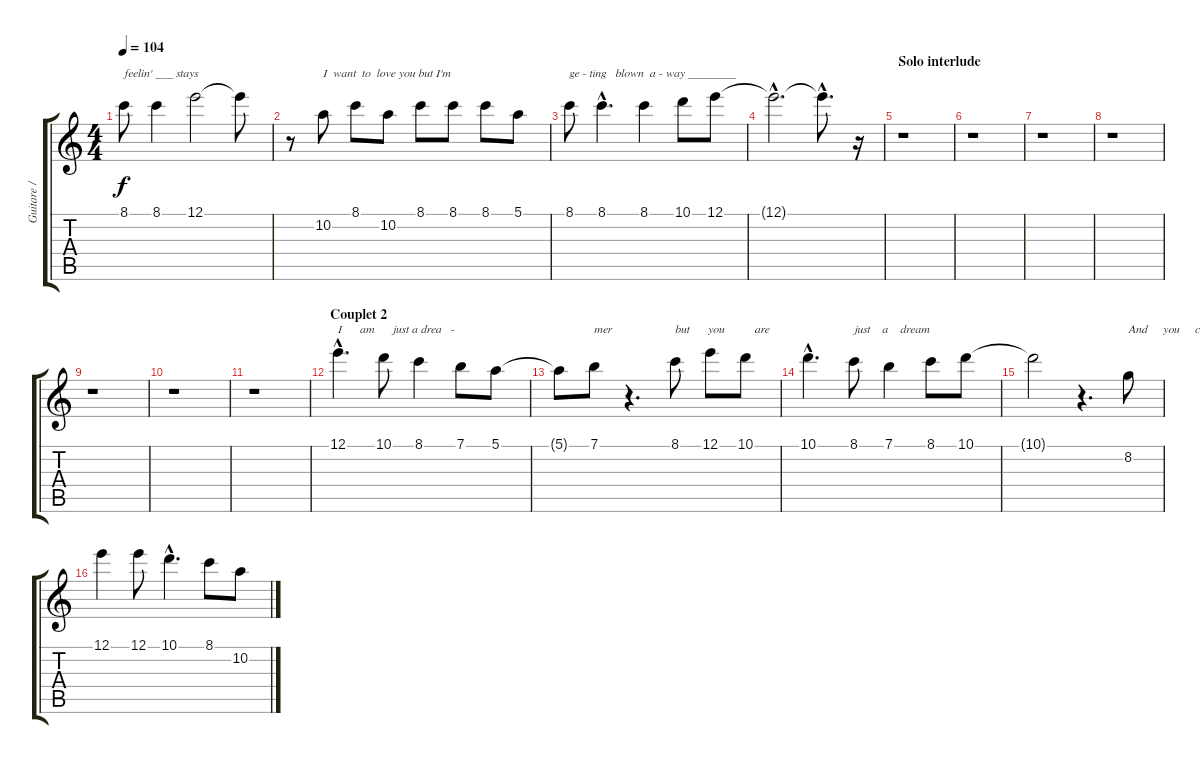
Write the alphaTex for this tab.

\track ("Guitare / chant" "Guitare / ") {instrument overdrivenguitar}
\staff {score tabs}
\tuning (E4 B3 G3 D3 A2 E2) {hide}
\ts (4 4)
\tempo 104
\clef g2
\ks c
8.1.8{txt "feelin' ___ stays" dy f} 8.1.4 12.1.2 12.1{t}.8 |
r.8 10.2.8{txt "I  want  to  love you but I'm"} 8.1.8 10.2.8 8.1.8 8.1.8 8.1.8 5.1.8 |
8.1.8{txt "ge - ting   blown  a - way ________"} 8.1{hac}.4{d} 8.1.4 10.1.8 12.1.8 |
12.1{hac t}.2{d} 12.1{hac t}.8{d} r.16 |
\section ("" "Solo interlude")
r.1 |
r.1 |
r.1 |
r.1 |
r.1 |
r.1 |
r.1 |
\section ("" "Couplet 2")
12.1{hac}.4{d txt "I      am      just a drea   -  "} 10.1.8 8.1.4 7.1.8 5.1.8 |
5.1{t}.8 7.1.8{txt "mer"} r.4{d} 8.1.8{txt "but      you          are"} 12.1.8 10.1.8 |
10.1{hac}.4{d} 8.1.8{txt "just    a    dream"} 7.1.4 8.1.8 10.1.8 |
10.1{t}.2 r.4{d} 8.2.8{txt "And     you     could   have  been"} |
12.1.4 12.1.8 10.1{hac}.4{d} 8.1.8 10.2.8
